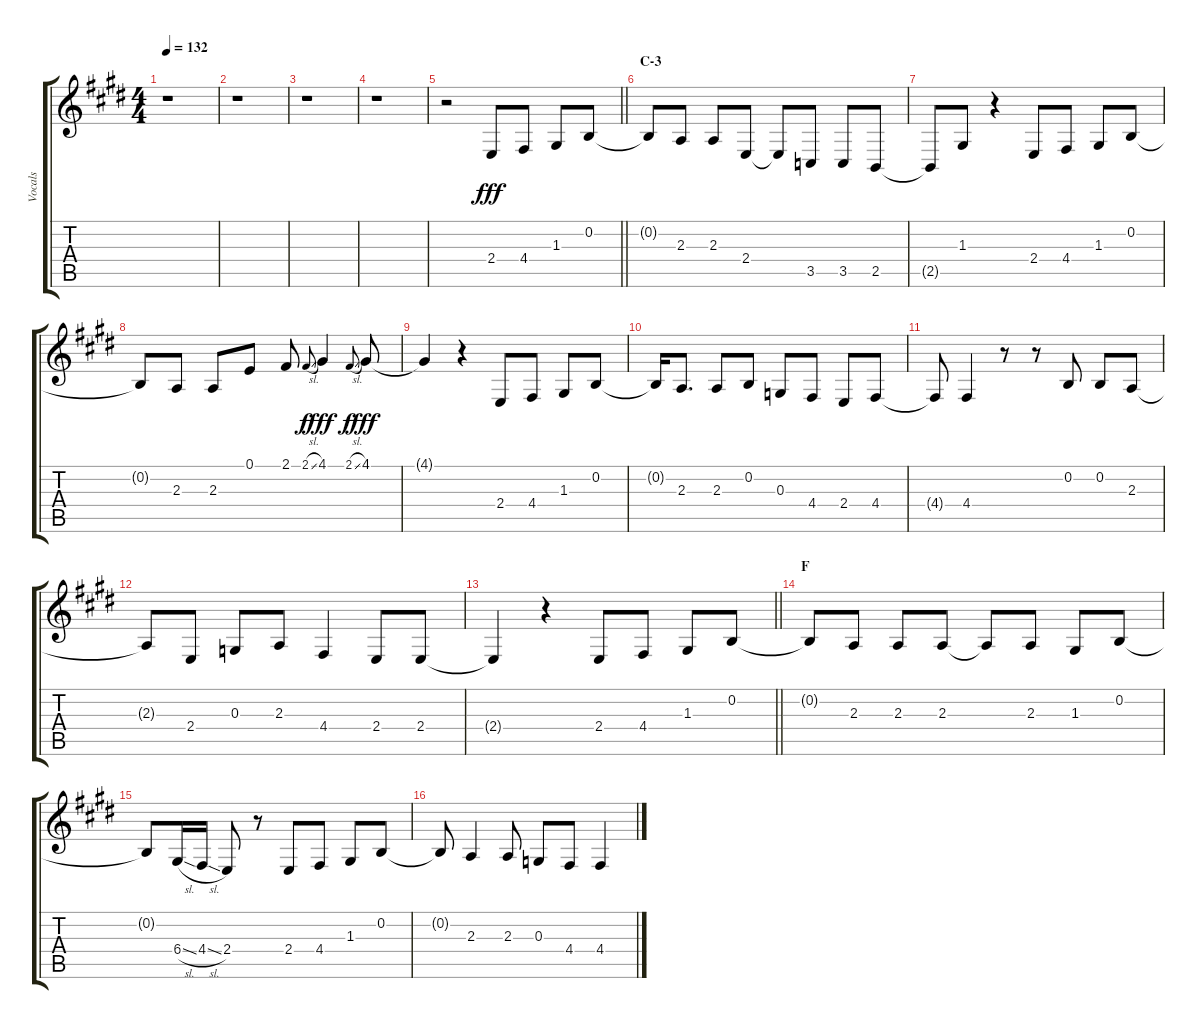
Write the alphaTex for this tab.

\track ("Vocals" "Vocals") {instrument voiceoohs}
\staff {score tabs}
\tuning (E4 B3 G3 D3 A2 E2) {hide}
\ts (4 4)
\tempo 132
\clef g2
\ks e
r.1{dy fff} |
r.1 |
r.1 |
r.1 |
\barLineRight lightlight
r.2 2.4.8 4.4.8 1.3.8 0.2.8 |
\section ("" "C-3")
0.2{t}.8 2.3.8 2.3.8 2.4.8 2.4{t}.8 3.5.8 3.5.8 2.5.8 |
2.5{t}.8 1.3.8 r.4 2.4.8 4.4.8 1.3.8 0.2.8 |
0.2{t}.8 2.3.8 2.3.8 0.1.8 2.1.8 2.1{sl}.8{gr onbeat dy f} 4.1.4{dy fff} 2.1{sl}.8{gr onbeat dy f} 4.1.8{dy fff} |
4.1{t}.4 r.4 2.4.8 4.4.8 1.3.8 0.2.8 |
0.2{t}.16 2.3.8{d} 2.3.8 0.2.8 0.3.8 4.4.8 2.4.8 4.4.8 |
4.4{t}.8 4.4.4 r.8 r.8 0.2.8 0.2.8 2.3.8 |
2.3{t}.8 2.4.8 0.3.8 2.3.8 4.4.4 2.4.8 2.4.8 |
\barLineRight lightlight
2.4{t}.4 r.4 2.4.8 4.4.8 1.3.8 0.2.8 |
\section ("" "F")
0.2{t}.8 2.3.8 2.3.8 2.3.8 2.3{t}.8 2.3.8 1.3.8 0.2.8 |
0.2{t}.8 6.4{sl}.16 4.4{sl}.16 2.4.8 r.8 2.4.8 4.4.8 1.3.8 0.2.8 |
0.2{t}.8 2.3.4 2.3.8 0.3.8 4.4.8 4.4.4
